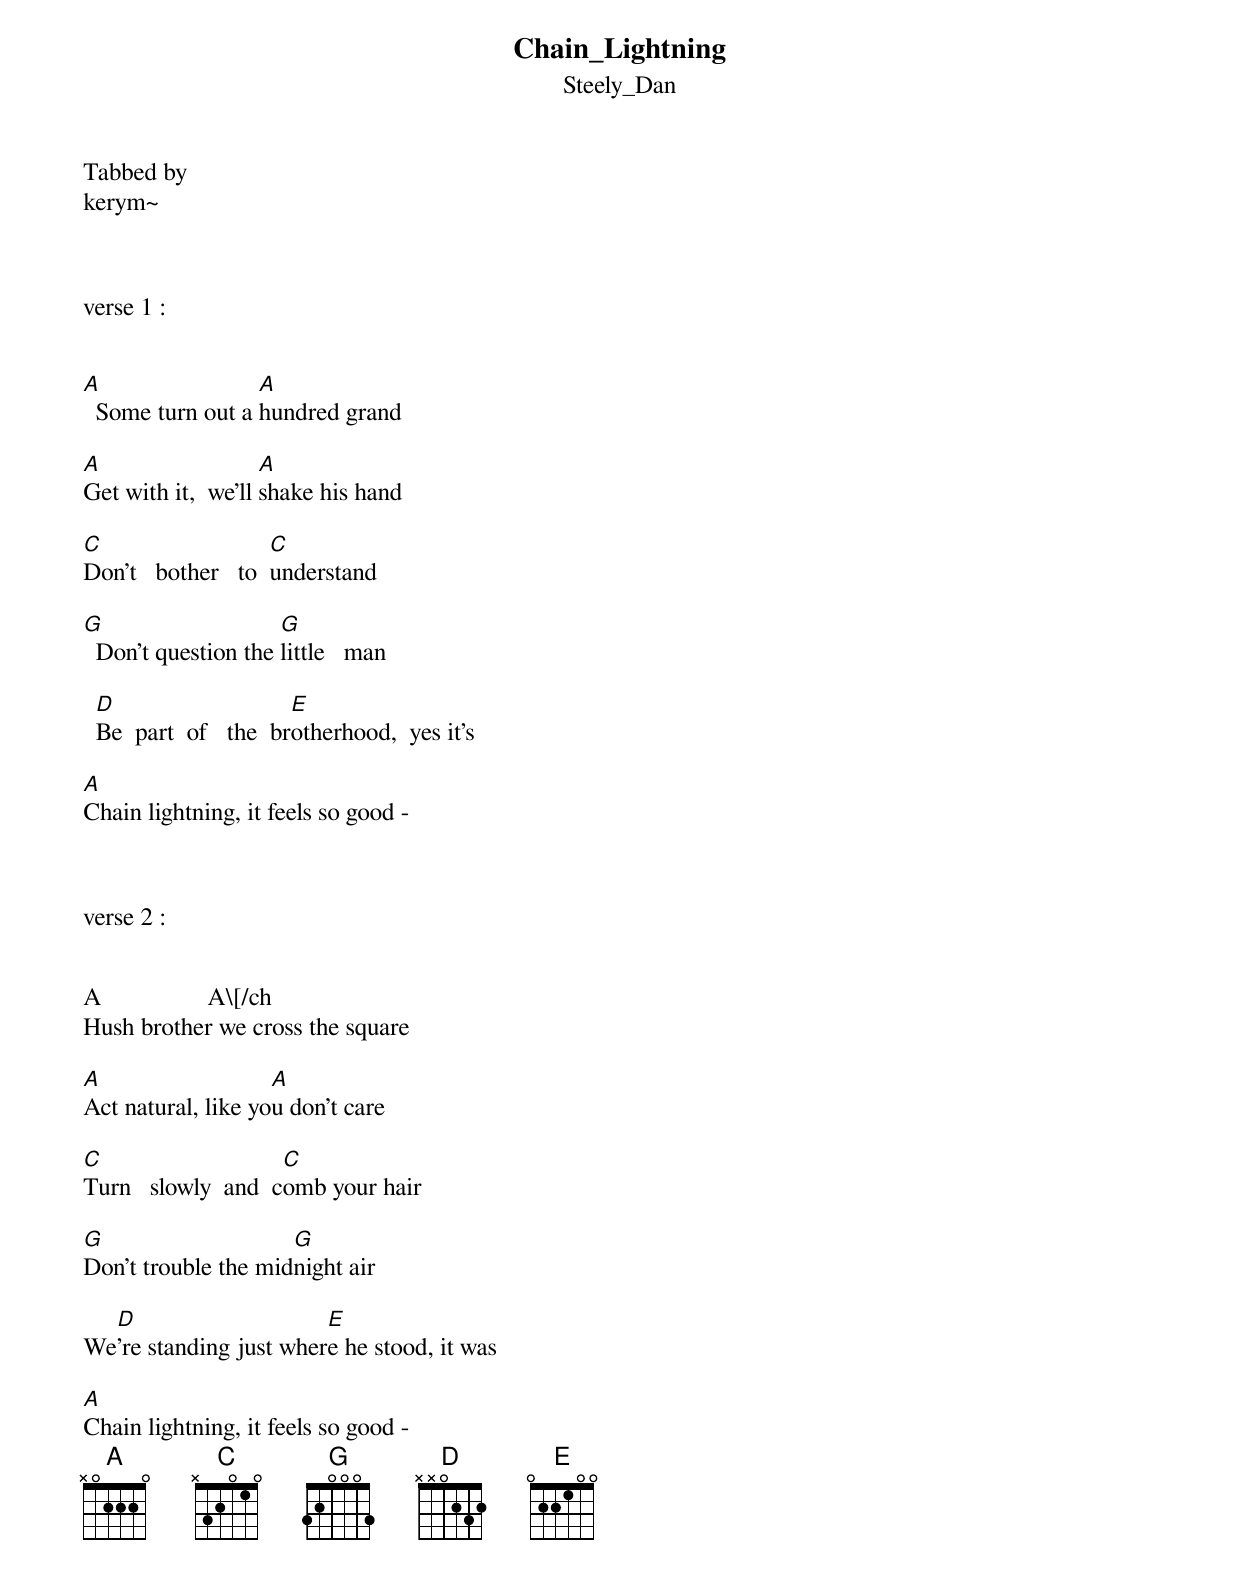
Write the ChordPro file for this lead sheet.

{t: Chain_Lightning}
{st: Steely_Dan}
Tabbed by
kerym~



verse 1 :


[A]  Some turn out a [A]hundred grand

[A]Get with it,  we'll [A]shake his hand

[C]Don't   bother   to  [C]understand

[G]  Don't question the [G]little   man

  [D]Be  part  of   the  br[E]otherhood,  yes it's

[A]Chain lightning, it feels so good -



verse 2 :


A                 A\[/ch
Hush brother we cross the square

[A]Act natural, like yo[A]u don't care

[C]Turn   slowly  and  c[C]omb your hair

[G]Don't trouble the mid[G]night air

We[D]'re standing just wher[E]e he stood, it was

[A]Chain lightning, it feels so good -
